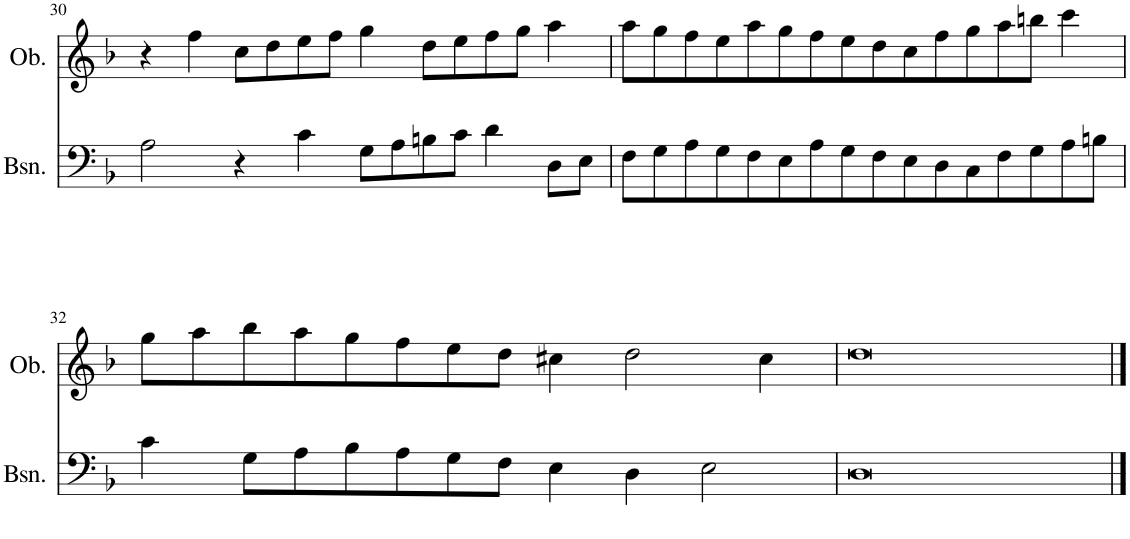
**kern	**kern
*part2	*part1
*staff2	*staff1
*I"ファゴット	*I"オーボエ
!!LO:PB:g=z
*clefF4	*clefG2
*k[b-]	*k[b-]
*M8/4	*M8/4
=30	=30
2A\	4r
.	4ff\
4r	8cc\L
.	8dd\
4c\	8ee\
.	8ff\J
8G\L	4gg\
8A\	.
8Bn\	8dd\L
8c\J	8ee\
4d\	8ff\
.	8gg\J
8D\L	4aa\
8E\J	.
=31	=31
8F\L	8aa\L
8G\	8gg\
8A\	8ff\
8G\	8ee\
8F\	8aa\
8E\	8gg\
8A\	8ff\
8G\	8ee\
8F\	8dd\
8E\	8cc\
8D\	8ff\
8C\	8gg\
8F\	8aa\
8G\	8bbn\J
8A\	4ccc\
8Bn\J	.
!!LO:LB:g=z
=32	=32
4c\	8gg\L
.	8aa\
8G\L	8bb-\
8A\	8aa\
8B-\	8gg\
8A\	8ff\
8G\	8ee\
8F\J	8dd\J
4E\	4cc#X\
4D\	2dd\
2E\	.
.	4cc#\
=33	=33
0D	0dd
==	==
*-	*-
